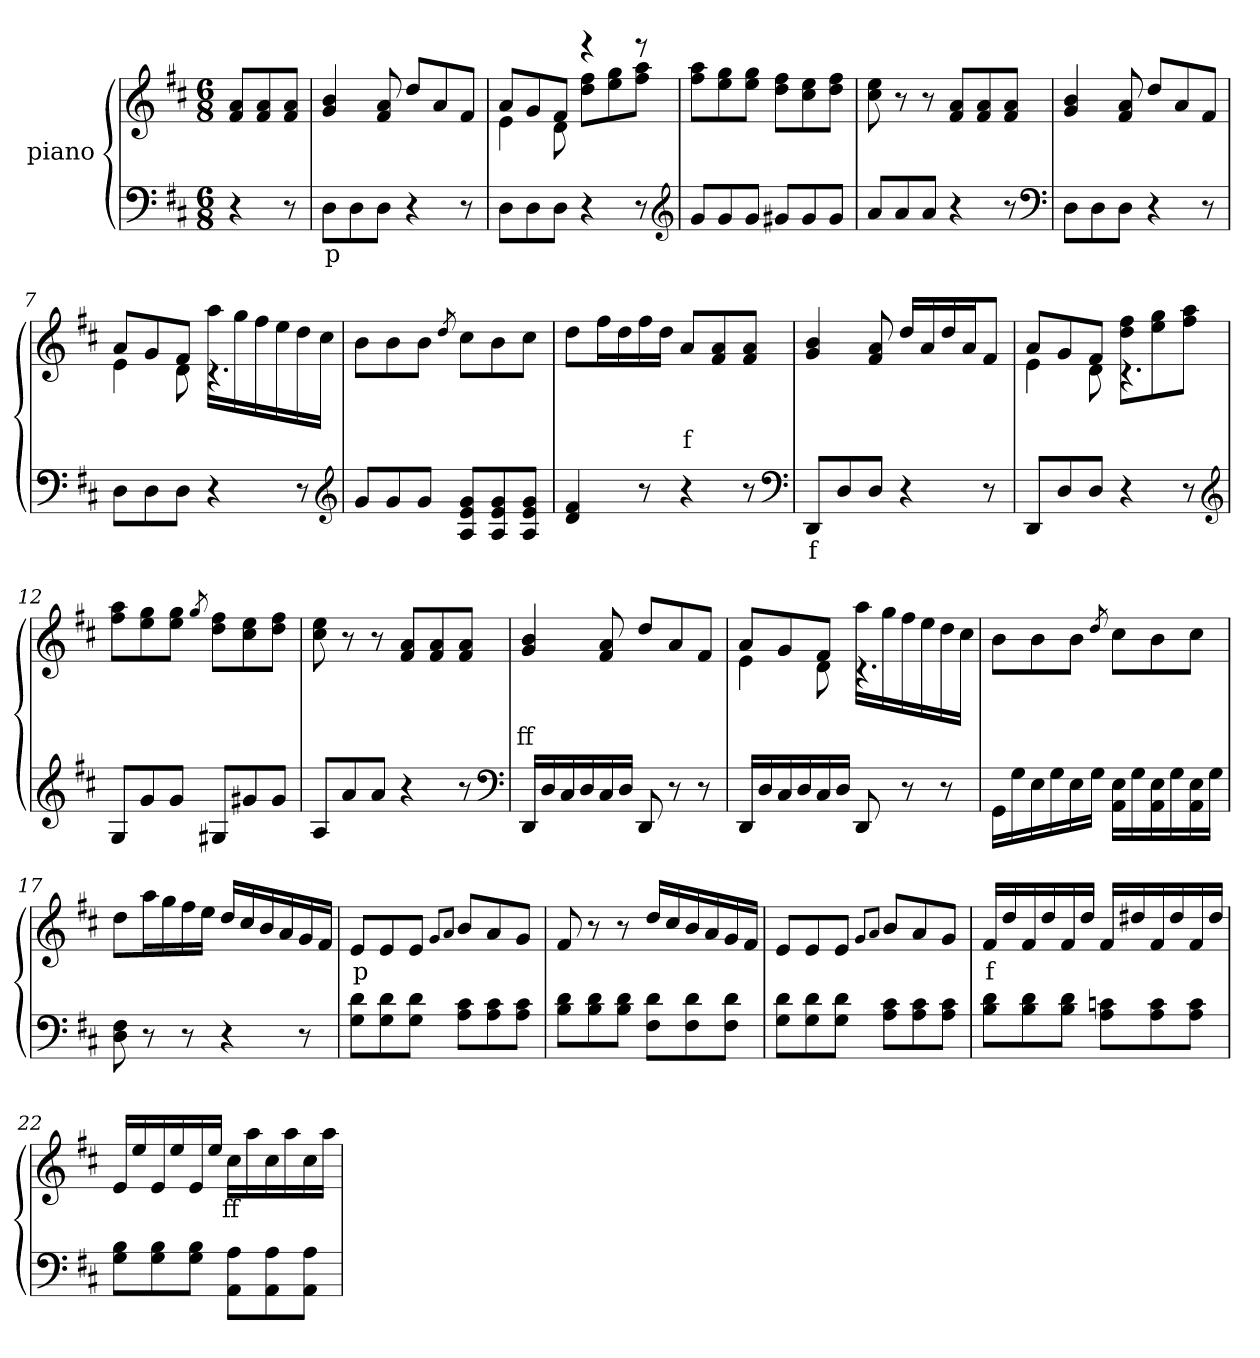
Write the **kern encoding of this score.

**kern	**text	**kern	**text
*part2	*part2	*part1	*part1
*staff2	*staff2	*staff1	*staff1
*I"piano	*	*I"piano	*
*clefF4	*	*clefG2	*
*k[f#c#]	*	*k[f#c#]	*
*M6/8	*	*M6/8	*
=1	=1	=1	=1
4r	.	8f#/ 8a/L	.
.	.	8f#/ 8a/	.
8r	.	8f#/ 8a/J	.
=2	=2	=2	=2
8D\L	p	4g/ 4b/	.
8D\	.	.	.
8D\J	.	8f#/ 8a/	.
4r	.	8dd/L	.
.	.	8a/	.
8r	.	8f#/J	.
=3	=3	=3	=3
*	*	*^	*
8D\L	.	8a/L	4e\	.
8D\	.	8g/	.	.
8D\J	.	8f#/J	8d\	.
4r	.	4r	8dd\ 8ff#\L	.
.	.	.	8ee\ 8gg\	.
8r	.	8r	8ff#\ 8aa\J	.
*	*	*v	*v	*
*clefG2	*	*	*
=4	=4	=4	=4
8g/L	.	8ff#\ 8aa\L	.
8g/	.	8ee\ 8gg\	.
8g/J	.	8ee\ 8gg\J	.
8g#X/L	.	8dd\ 8ff#\L	.
8g#/	.	8cc#\ 8ee\	.
8g#/J	.	8dd\ 8ff#\J	.
=5	=5	=5	=5
8a/L	.	8cc#\ 8ee\	.
8a/	.	8r	.
8a/J	.	8r	.
4r	.	8f#/ 8a/L	.
.	.	8f#/ 8a/	.
8r	.	8f#/ 8a/J	.
*clefF4	*	*	*
=6	=6	=6	=6
8D\L	.	4g/ 4b/	.
8D\	.	.	.
8D\J	.	8f#/ 8a/	.
4r	.	8dd/L	.
.	.	8a/	.
8r	.	8f#/J	.
=7	=7	=7	=7
*	*	*^	*
8D\L	.	8a/L	4e\	.
8D\	.	8g/	.	.
8D\J	.	8f#/J	8d\	.
4r	.	16aa\LL	4.r	.
.	.	16gg\	.	.
.	.	16ff#\	.	.
.	.	16ee\	.	.
8r	.	16dd\	.	.
.	.	16cc#\JJ	.	.
*	*	*v	*v	*
*clefG2	*	*	*
=8	=8	=8	=8
8g/L	.	8b\L	.
8g/	.	8b\	.
8g/J	.	8b\J	.
.	.	8qdd/	.
8A/ 8e/ 8g/L	.	8cc#\L	.
8A/ 8e/ 8g/	.	8b\	.
8A/ 8e/ 8g/J	.	8cc#\J	.
=9	=9	=9	=9
4d/ 4f#/	.	8dd\L	.
.	.	16ff#\L	.
.	.	16dd\	.
8r	.	16ff#\	.
.	.	16dd\JJ	.
4r	.	8a/L	f
.	.	8f#/ 8a/	.
8r	.	8f#/ 8a/J	.
*clefF4	*	*	*
=10	=10	=10	=10
8DD/L	f	4g/ 4b/	.
8D/	.	.	.
8D/J	.	8f#/ 8a/	.
4r	.	16dd/LL	.
.	.	16a/	.
.	.	16dd/	.
.	.	16a/J	.
8r	.	8f#/J	.
=11	=11	=11	=11
*	*	*^	*
8DD/L	.	8a/L	4e\	.
8D/	.	8g/	.	.
8D/J	.	8f#/J	8d\	.
4r	.	8dd\ 8ff#\L	4.r	.
.	.	8ee\ 8gg\	.	.
8r	.	8ff#\ 8aa\J	.	.
*	*	*v	*v	*
*clefG2	*	*	*
=12	=12	=12	=12
8G/L	.	8ff#\ 8aa\L	.
8g/	.	8ee\ 8gg\	.
8g/J	.	8ee\ 8gg\J	.
.	.	8qgg/	.
8G#X/L	.	8dd\ 8ff#\L	.
8g#/	.	8cc#\ 8ee\	.
8g#/J	.	8dd\ 8ff#\J	.
=13	=13	=13	=13
8A/L	.	8cc#\ 8ee\	.
8a/	.	8r	.
8a/J	.	8r	.
4r	.	8f#/ 8a/L	.
.	.	8f#/ 8a/	.
8r	.	8f#/ 8a/J	.
*clefF4	*	*	*
=14	=14	=14	=14
16DD/LL	.	4g/ 4b/	ff
16D/	.	.	.
16C#/	.	.	.
16D/	.	.	.
16C#/	.	8f#/ 8a/	.
16D/JJ	.	.	.
8DD/	.	8dd/L	.
8r	.	8a/	.
8r	.	8f#/J	.
=15	=15	=15	=15
*	*	*^	*
16DD/LL	.	8a/L	4e\	.
16D/	.	.	.	.
16C#/	.	8g/	.	.
16D/	.	.	.	.
16C#/	.	8f#/J	8d\	.
16D/JJ	.	.	.	.
8DD/	.	16aa\LL	4.r	.
.	.	16gg\	.	.
8r	.	16ff#\	.	.
.	.	16ee\	.	.
8r	.	16dd\	.	.
.	.	16cc#\JJ	.	.
*	*	*v	*v	*
=16	=16	=16	=16
16GG\LL	.	8b\L	.
16G\	.	.	.
16E\	.	8b\	.
16G\	.	.	.
16E\	.	8b\J	.
16G\JJ	.	.	.
.	.	8qdd/	.
16AA\ 16E\LL	.	8cc#\L	.
16G\	.	.	.
16AA\ 16E\	.	8b\	.
16G\	.	.	.
16AA\ 16E\	.	8cc#\J	.
16G\JJ	.	.	.
=17	=17	=17	=17
8D\ 8F#\	.	8dd\L	.
8r	.	16aa\L	.
.	.	16gg\	.
8r	.	16ff#\	.
.	.	16ee\JJ	.
4r	.	16dd/LL	.
.	.	16cc#/	.
.	.	16b/	.
.	.	16a/	.
8r	.	16g/	.
.	.	16f#/JJ	.
=18	=18	=18	=18
8G\ 8d\L	.	8e/L	p
8G\ 8d\	.	8e/	.
8G\ 8d\J	.	8e/J	.
.	.	8qg/L	.
.	.	8qa/J	.
8A\ 8c#\L	.	8b/L	.
8A\ 8c#\	.	8a/	.
8A\ 8c#\J	.	8g/J	.
=19	=19	=19	=19
8B\ 8d\L	.	8f#/	.
8B\ 8d\	.	8r	.
8B\ 8d\J	.	8r	.
8F#\ 8d\L	.	16dd/LL	.
.	.	16cc#/	.
8F#\ 8d\	.	16b/	.
.	.	16a/	.
8F#\ 8d\J	.	16g/	.
.	.	16f#/JJ	.
=20	=20	=20	=20
8G\ 8d\L	.	8e/L	.
8G\ 8d\	.	8e/	.
8G\ 8d\J	.	8e/J	.
.	.	8qg/L	.
.	.	8qa/J	.
8A\ 8c#\L	.	8b/L	.
8A\ 8c#\	.	8a/	.
8A\ 8c#\J	.	8g/J	.
=21	=21	=21	=21
8B\ 8d\L	.	16f#/LL	f
.	.	16dd/	.
8B\ 8d\	.	16f#/	.
.	.	16dd/	.
8B\ 8d\J	.	16f#/	.
.	.	16dd/JJ	.
8A\ 8cn\L	.	16f#/LL	.
.	.	16dd#X/	.
8A\ 8c\	.	16f#/	.
.	.	16dd#/	.
8A\ 8c\J	.	16f#/	.
.	.	16dd#/JJ	.
=22	=22	=22	=22
8G\ 8B\L	.	16e/LL	.
.	.	16ee/	.
8G\ 8B\	.	16e/	.
.	.	16ee/	.
8G\ 8B\J	.	16e/	.
.	.	16ee/JJ	.
8AA\ 8A\L	.	16cc#\LL	ff
.	.	16aa\	.
8AA\ 8A\	.	16cc#\	.
.	.	16aa\	.
8AA\ 8A\J	.	16cc#\	.
.	.	16aa\JJ	.
=	=	=	=
*-	*-	*-	*-
